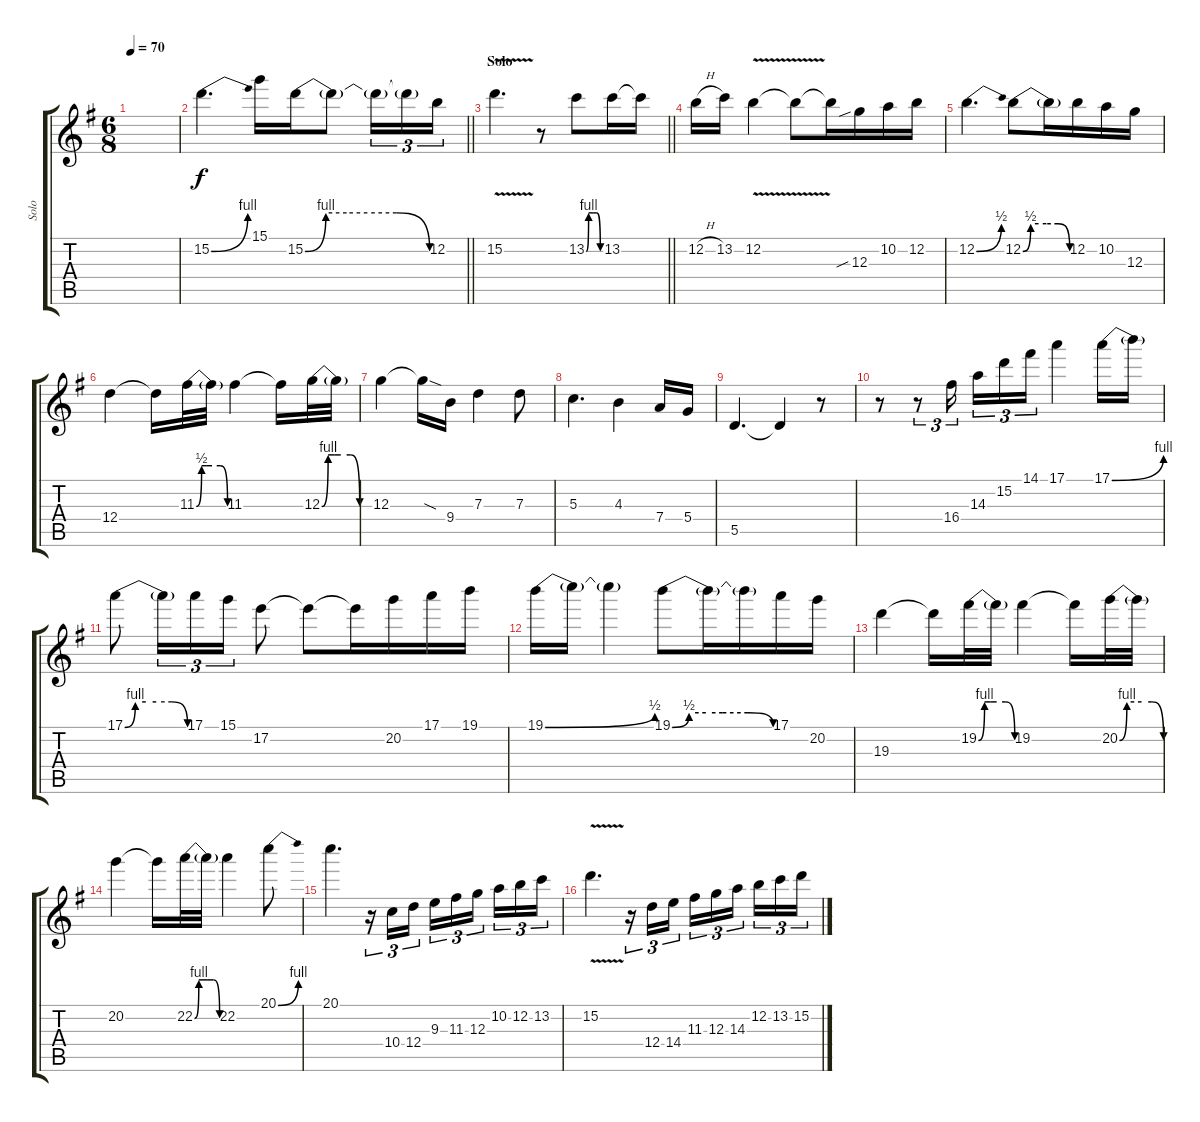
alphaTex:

\track ("Solo " "Solo ") {instrument overdrivenguitar}
\staff {score tabs}
\tuning (E4 B3 G3 D3 A2 E2) {hide}
\ts (6 8)
\tempo 70
\clef g2
\ks g
|
\barLineRight lightlight
15.2{be (bend 0 0 60 4)}.4{d} 15.1.16 15.2{be (custom 0 0 10 4 20 4 30 4 44 4 60 0)}.16 15.2{t}.8 15.2{t}.16{tu (3 2)} 15.2{t}.16{tu (3 2)} 12.2.16{tu (3 2)} |
\section ("" "Solo")
\barLineRight lightlight
15.2{v}.4{d} r.8 13.2{be (custom 0 0 10 4 20 4 30 4 45 4 60 0)}.8 13.2.16 13.2{t}.16 |
\section ("" "")
12.2{h}.16 13.2.16 12.2{v}.4 12.2{t}.8 12.2{t}.16 12.3{sib}.16 10.2.16 12.2.16 |
12.2{be (bend 0 0 60 2)}.4{d} 12.2{be (custom 0 0 10 2 20 2 30 2 45 2 60 0)}.8 12.2{t}.16 12.2.16 10.2.16 12.3.16 |
12.4.4 12.4{t}.16 11.3{be (custom 0 0 10 2 20 2 30 2 46 2 60 0)}.32 11.3{t}.32 11.3.4 11.3{t}.16 12.3{be (custom 0 0 10 4 20 4 30 4 45 4 60 0)}.32 12.3{t}.32 |
12.3.4 12.3{sod t}.16 9.4.16 7.3.4 7.3.8 |
5.3.4{d} 4.3.4 7.4.16 5.4.16 |
5.5.4{d} 5.5{t}.4 r.8 |
r.8 r.8{tu (3 2)} 16.4.16{tu (3 2) beam splitsecondary} 14.3.16{tu (3 2)} 15.2.16{tu (3 2)} 14.1.16{tu (3 2)} 17.1.4 17.1{be (bend 0 0 60 4)}.16 17.1{t}.16 |
17.1{be (custom 0 0 10 4 20 4 30 4 45 4 60 0)}.8 17.1{t}.16{tu (3 2)} 17.1.16{tu (3 2)} 15.1.16{tu (3 2)} 17.2.8 17.2{t}.8 17.2{t}.16 20.2.16 17.1.16 19.1.16 |
19.1{be (bend 0 0 60 2)}.16 19.1{t}.16 19.1{t}.4 19.1{be (custom 0 0 10 2 20 2 30 2 45 2 60 0)}.8 19.1{t}.16 19.1{t}.16 17.1.16 20.2.16 |
19.3.4 19.3{t}.16 19.2{be (custom 0 0 10 4 20 4 30 4 45 4 60 0)}.32 19.2{t}.32 19.2.4 19.2{t}.16 20.2{be (custom 0 0 10 4 20 4 30 4 44 4 60 0)}.32 20.2{t}.32 |
20.2.4 20.2{t}.16 22.2{be (custom 0 0 10 4 20 4 30 4 45 4 60 0)}.32 22.2{t}.32 22.2.4 20.1{be (bend 0 0 60 4)}.8 |
20.1.4{d} r.16{tu (3 2)} 10.4.16{tu (3 2)} 12.4.16{tu (3 2) beam splitsecondary} 9.3.16{tu (3 2)} 11.3.16{tu (3 2)} 12.3.16{tu (3 2) beam splitsecondary} 10.2.16{tu (3 2)} 12.2.16{tu (3 2)} 13.2.16{tu (3 2)} |
15.2{v}.4{d} r.16{tu (3 2)} 12.4.16{tu (3 2)} 14.4.16{tu (3 2) beam splitsecondary} 11.3.16{tu (3 2)} 12.3.16{tu (3 2)} 14.3.16{tu (3 2) beam splitsecondary} 12.2.16{tu (3 2)} 13.2.16{tu (3 2)} 15.2.16{tu (3 2)}
